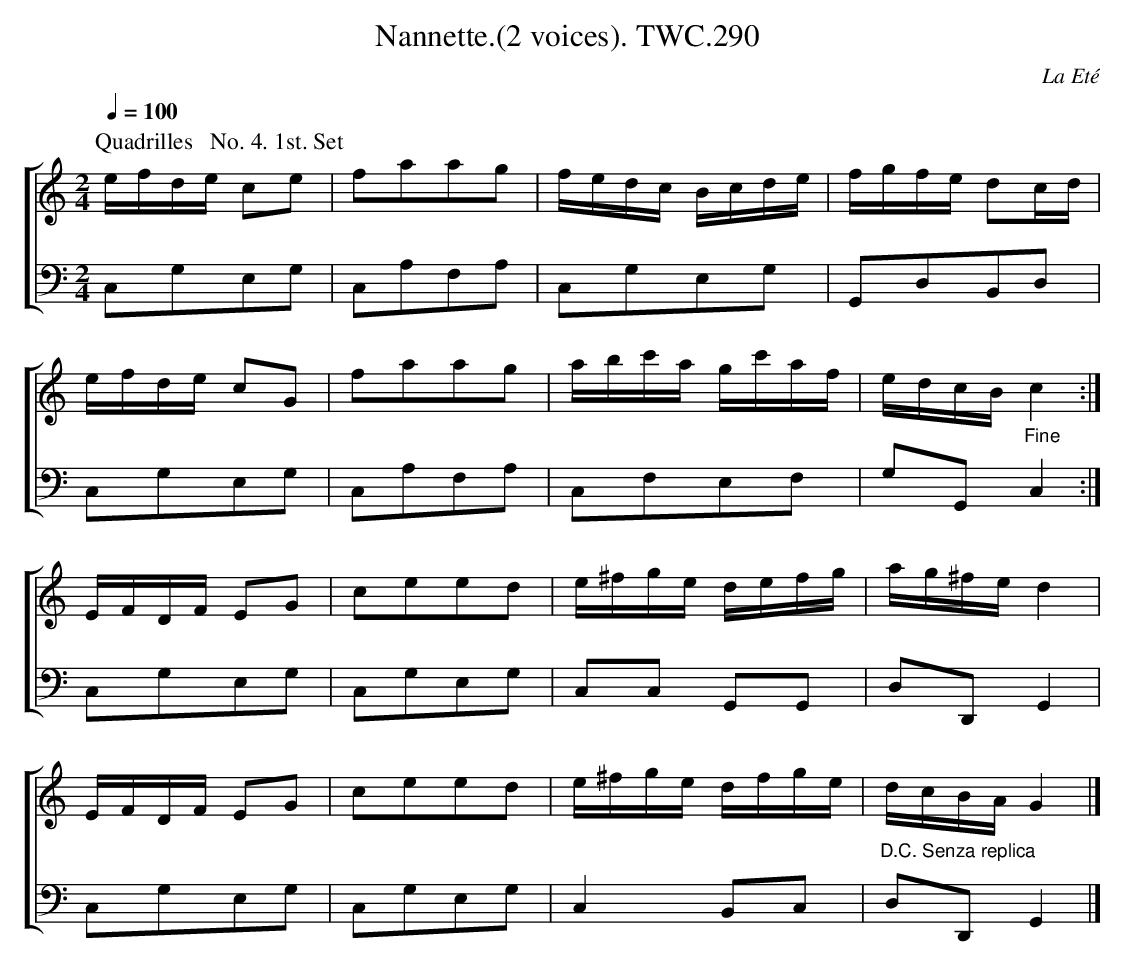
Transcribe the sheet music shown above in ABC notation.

X:1
T:Nannette.(2 voices). TWC.290
L:1/8
C:La Eté
%%score [1 2]
M:2/4
Q:1/4=100
K:C
V:1
P:Quadrilles   No. 4. 1st. Set
e/f/d/e/ ce|faag|f/e/d/c/ B/c/d/e/|f/g/f/e/ dc/d/|
e/f/d/e/ cG|faag|a/b/c'/a/ g/c'/a/f/|e/d/c/B/ "_Fine"c2 :|
E/F/D/F/ EG|ceed|e/^f/g/e/ d/e/f/g/|a/g/^f/e/ d2|
E/F/D/F/ EG|ceed|e/^f/g/e/ d/f/g/e/|"_D.C. Senza replica" d/c/B/A/ G2 |]
V:2 clef=bass octave=-2
cgeg|cafa|cgeg|GdBd|
cgeg|cafa|cfef|gG c2:|
cgeg|cgeg|cc GG|dD G2|
cgeg|cgeg|c2 Bc|dD G2|]
